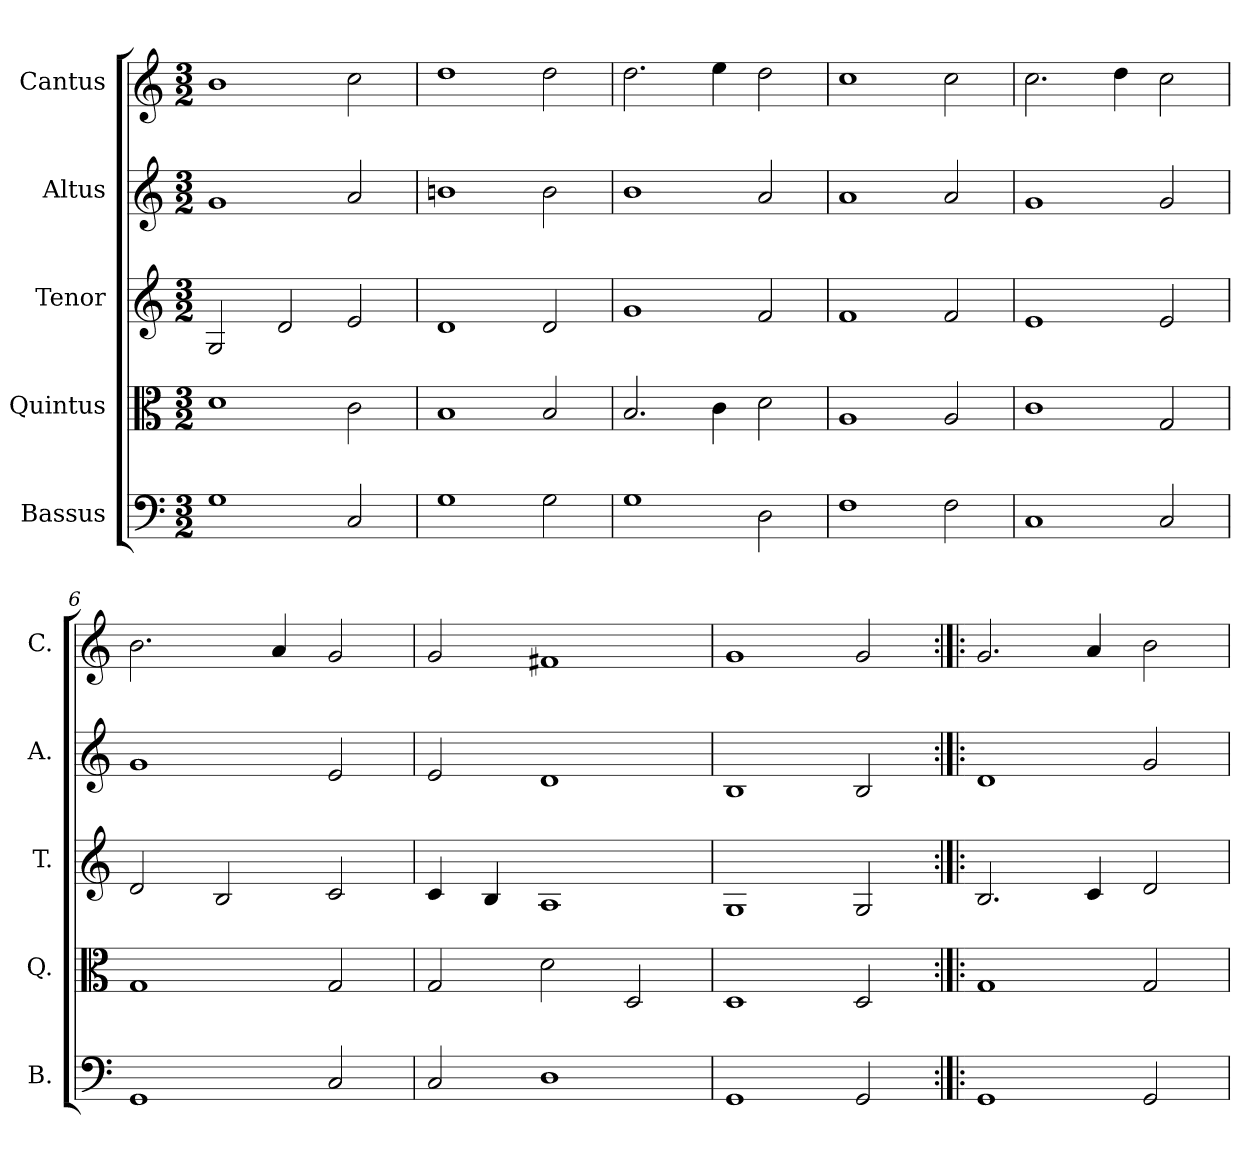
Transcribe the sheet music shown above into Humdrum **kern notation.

**kern	**kern	**kern	**kern	**kern
*part5	*part4	*part3	*part2	*part1
*staff5	*staff4	*staff3	*staff2	*staff1
*I"Bassus	*I"Quintus	*I"Tenor	*I"Altus	*I"Cantus
*I'B.	*I'Q.	*I'T.	*I'A.	*I'C.
*clefF4	*clefC3	*clefG2	*clefG2	*clefG2
*k[]	*k[]	*k[]	*k[]	*k[]
*M3/2	*M3/2	*M3/2	*M3/2	*M3/2
=1	=1	=1	=1	=1
1G	1d	2G/	1g	1b
.	.	2d/	.	.
2C/	2c\	2e/	2a/	2cc\
=2	=2	=2	=2	=2
1G	1B	1d	1bn	1dd
2G\	2B/	2d/	2b\	2dd\
=3	=3	=3	=3	=3
1G	2.B/	1g	1b	2.dd\
.	4c\	.	.	4ee\
2D\	2d\	2f/	2a/	2dd\
=4	=4	=4	=4	=4
1F	1A	1f	1a	1cc
2F\	2A/	2f/	2a/	2cc\
=5	=5	=5	=5	=5
1C	1c	1e	1g	2.cc\
.	.	.	.	4dd\
2C/	2G/	2e/	2g/	2cc\
!!LO:LB:g=z
=6	=6	=6	=6	=6
1GG	1G	2d/	1g	2.b\
.	.	2B/	.	.
.	.	.	.	4a/
2C/	2G/	2c/	2e/	2g/
=7	=7	=7	=7	=7
2C/	2G/	4c/	2e/	2g/
.	.	4B/	.	.
1D	2d\	1A	1d	1f#X
.	2D/	.	.	.
=8	=8	=8	=8	=8
1GG	1D	1G	1B	1g
2GG/	2D/	2G/	2B/	2g/
=9:|!|:	=9:|!|:	=9:|!|:	=9:|!|:	=9:|!|:
1GG	1G	2.B/	1d	2.g/
.	.	4c/	.	4a/
2GG/	2G/	2d/	2g/	2b\
=	=	=	=	=
*-	*-	*-	*-	*-
